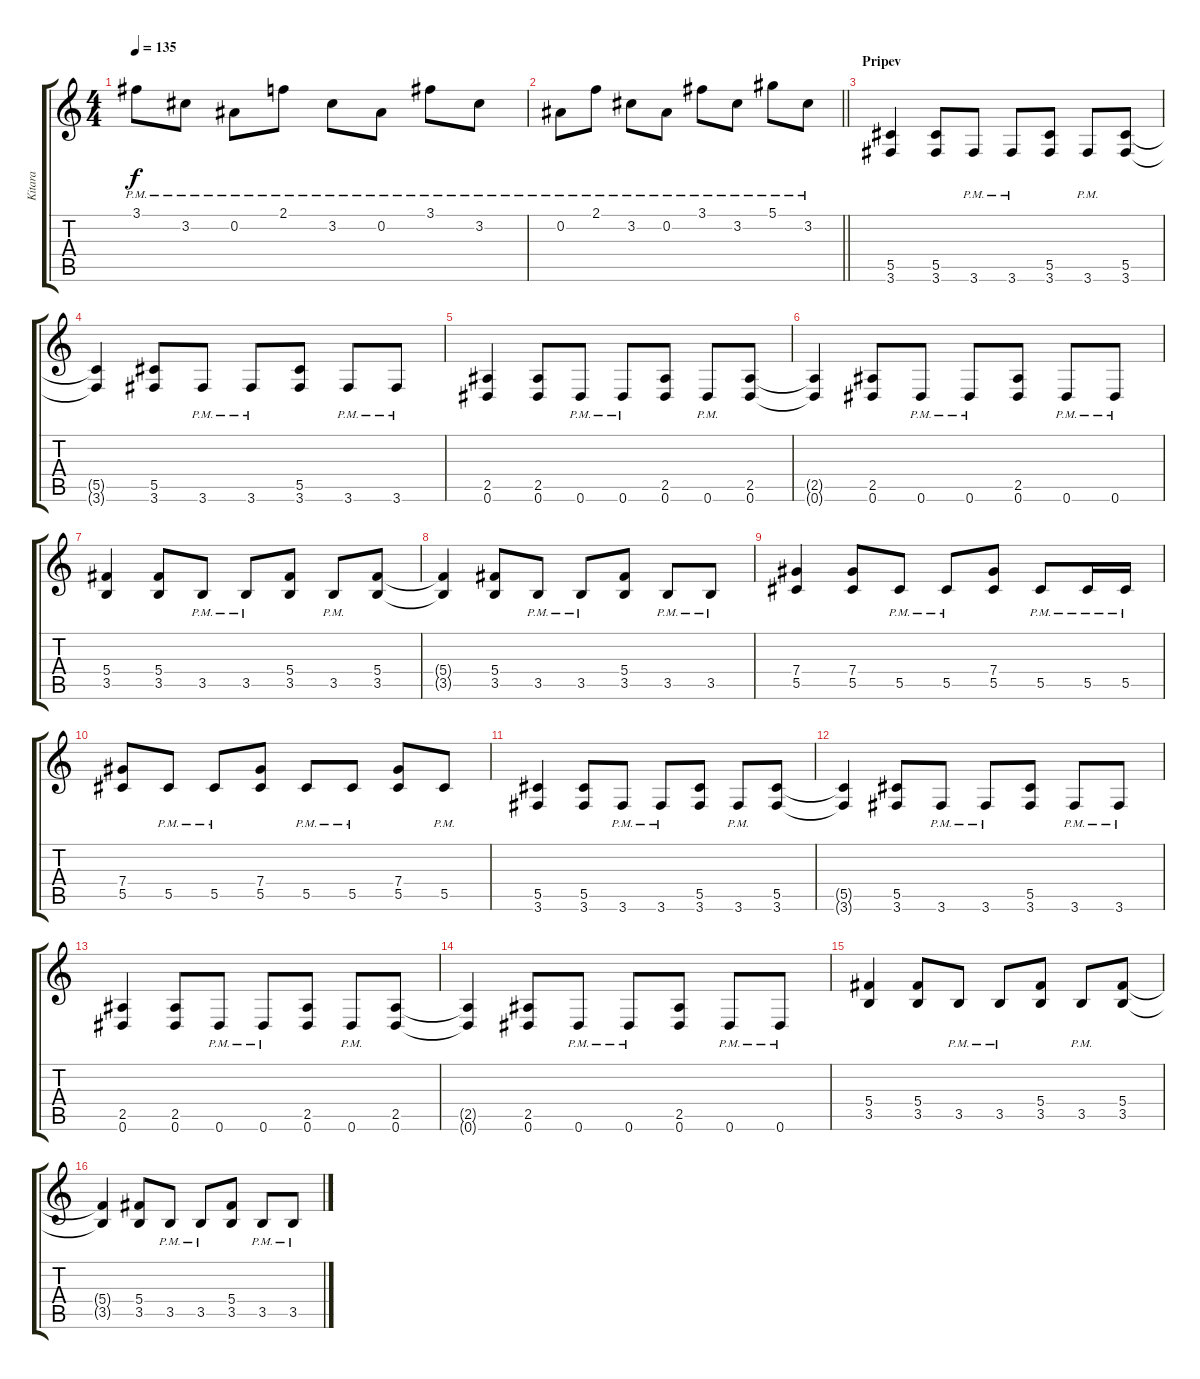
\track ("Kitara" "Kitara") {instrument overdrivenguitar}
\staff {score tabs}
\tuning (Eb4 Bb3 Gb3 Db3 Ab2 Eb2) {hide}
\ts (4 4)
\tempo 135
\clef g2
\ks c
3.1{pm}.8{dy f} 3.2{pm}.8 0.2{pm}.8 2.1{pm}.8 3.2{pm}.8 0.2{pm}.8 3.1{pm}.8 3.2{pm}.8 |
\barLineRight lightlight
0.2{pm}.8 2.1{pm}.8 3.2{pm}.8 0.2{pm}.8 3.1{pm}.8 3.2{pm}.8 5.1{pm}.8 3.2{pm}.8 |
\section ("" "Pripev")
(5.5 3.6).4 (5.5 3.6).8 3.6{pm}.8 3.6{pm}.8 (5.5 3.6).8 3.6{pm}.8 (5.5 3.6).8 |
(5.5{t} 3.6{t}).4 (5.5 3.6).8 3.6{pm}.8 3.6{pm}.8 (5.5 3.6).8 3.6{pm}.8 3.6{pm}.8 |
(2.5 0.6).4 (2.5 0.6).8 0.6{pm}.8 0.6{pm}.8 (2.5 0.6).8 0.6{pm}.8 (2.5 0.6).8 |
(2.5{t} 0.6{t}).4 (2.5 0.6).8 0.6{pm}.8 0.6{pm}.8 (2.5 0.6).8 0.6{pm}.8 0.6{pm}.8 |
(5.4 3.5).4 (5.4 3.5).8 3.5{pm}.8 3.5{pm}.8 (5.4 3.5).8 3.5{pm}.8 (5.4 3.5).8 |
(5.4{t} 3.5{t}).4 (5.4 3.5).8 3.5{pm}.8 3.5{pm}.8 (5.4 3.5).8 3.5{pm}.8 3.5{pm}.8 |
(7.4 5.5).4 (7.4 5.5).8 5.5{pm}.8 5.5{pm}.8 (7.4 5.5).8 5.5{pm}.8 5.5{pm}.16 5.5{pm}.16 |
(7.4 5.5).8 5.5{pm}.8 5.5{pm}.8 (7.4 5.5).8 5.5{pm}.8 5.5{pm}.8 (7.4 5.5).8 5.5{pm}.8 |
(5.5 3.6).4 (5.5 3.6).8 3.6{pm}.8 3.6{pm}.8 (5.5 3.6).8 3.6{pm}.8 (5.5 3.6).8 |
(5.5{t} 3.6{t}).4 (5.5 3.6).8 3.6{pm}.8 3.6{pm}.8 (5.5 3.6).8 3.6{pm}.8 3.6{pm}.8 |
(2.5 0.6).4 (2.5 0.6).8 0.6{pm}.8 0.6{pm}.8 (2.5 0.6).8 0.6{pm}.8 (2.5 0.6).8 |
(2.5{t} 0.6{t}).4 (2.5 0.6).8 0.6{pm}.8 0.6{pm}.8 (2.5 0.6).8 0.6{pm}.8 0.6{pm}.8 |
(5.4 3.5).4 (5.4 3.5).8 3.5{pm}.8 3.5{pm}.8 (5.4 3.5).8 3.5{pm}.8 (5.4 3.5).8 |
(5.4{t} 3.5{t}).4 (5.4 3.5).8 3.5{pm}.8 3.5{pm}.8 (5.4 3.5).8 3.5{pm}.8 3.5{pm}.8
